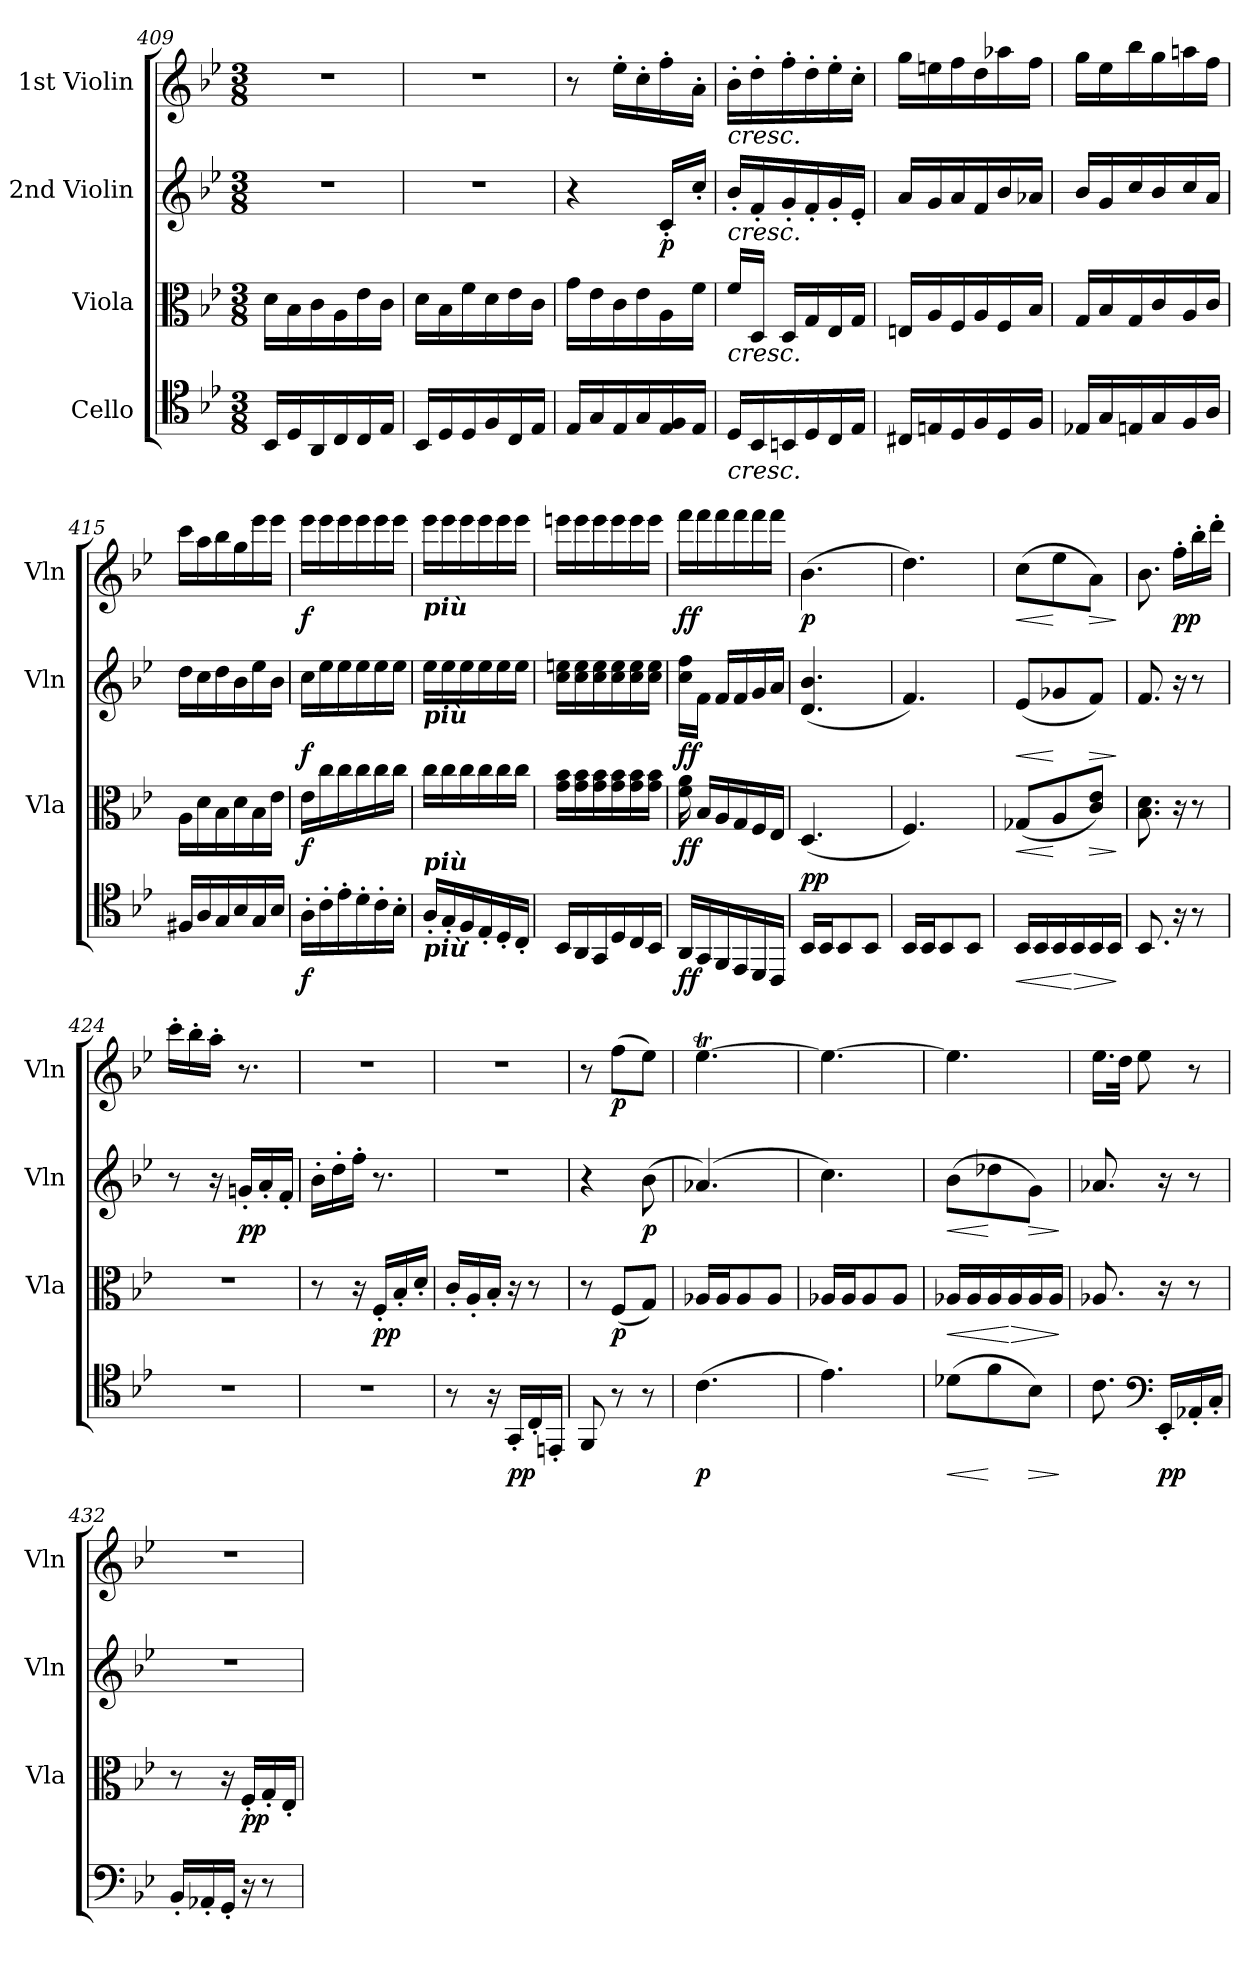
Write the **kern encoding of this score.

**kern	**dynam	**kern	**dynam	**kern	**dynam	**kern	**dynam
*part4	*part4	*part3	*part3	*part2	*part2	*part1	*part1
*staff4	*staff4	*staff3	*staff3	*staff2	*staff2	*staff1	*staff1
*I"Cello	*	*I"Viola	*	*I"2nd Violin	*	*I"1st Violin	*
*	*	*I'Vla	*	*I'Vln	*	*I'Vln	*
*clefC4	*	*clefC3	*	*clefG2	*	*clefG2	*
*k[b-e-]	*	*k[b-e-]	*	*k[b-e-]	*	*k[b-e-]	*
*B-:	*	*B-:	*	*B-:	*	*B-:	*
*M3/8	*	*M3/8	*	*M3/8	*	*M3/8	*
=409	=409	=409	=409	=409	=409	=409	=409
16BB-LL	.	16dLL	.	4.r	.	4.r	.
16D	.	16B-	.	.	.	.	.
16AA	.	16c	.	.	.	.	.
16C	.	16A	.	.	.	.	.
16C	.	16e-	.	.	.	.	.
16E-JJ	.	16cJJ	.	.	.	.	.
=410	=410	=410	=410	=410	=410	=410	=410
16BB-LL	.	16dLL	.	4.r	.	4.r	.
16D	.	16B-	.	.	.	.	.
16D	.	16f	.	.	.	.	.
16F	.	16d	.	.	.	.	.
16C	.	16e-	.	.	.	.	.
16E-JJ	.	16cJJ	.	.	.	.	.
=411	=411	=411	=411	=411	=411	=411	=411
16E-LL	.	16gLL	.	4r	.	8r	.
16G	.	16e-	.	.	.	.	.
16E-	.	16c	.	.	.	16ee-'LL	.
16G	.	16e-	.	.	.	16cc'	.
16E- 16F	.	16A	.	16c'LL	p	16ff'	.
16E-JJ	.	16fJJ	.	16cc'JJ	.	16a'JJ	.
=412	=412	=412	=412	=412	=412	=412	=412
!	!	!	!	!	!	!LO:TX:b:i:t=cresc.	!
!	!	!	!	!LO:TX:b:i:t=cresc.	!	!	!
!	!	!LO:TX:b:i:t=cresc.	!	!	!	!	!
!LO:TX:b:i:t=cresc.	!	!	!	!	!	!	!
16DLL	.	16fLL	.	16b-'LL	.	16b-'LL	.
16BB-	.	16DJJ	.	16f'	.	16dd'	.
16BBn	.	16DLL	.	16g'	.	16ff'	.
16D	.	16G	.	16f'	.	16dd'	.
16C	.	16E-	.	16g'	.	16ee-'	.
16E-JJ	.	16GJJ	.	16e-'JJ	.	16cc'JJ	.
=413	=413	=413	=413	=413	=413	=413	=413
16C#XLL	.	16EnLL	.	16aLL	.	16ggLL	.
16En	.	16A	.	16g	.	16een	.
16D	.	16F	.	16a	.	16ff	.
16F	.	16A	.	16f	.	16dd	.
16D	.	16F	.	16b-	.	16aa-X	.
16FJJ	.	16B-JJ	.	16a-XJJ	.	16ffJJ	.
=414	=414	=414	=414	=414	=414	=414	=414
16E-XLL	.	16GLL	.	16b-LL	.	16ggLL	.
16G	.	16B-	.	16g	.	16ee-	.
16En	.	16G	.	16cc	.	16bb-	.
16G	.	16c	.	16b-	.	16gg	.
16F	.	16A	.	16cc	.	16aan	.
16AJJ	.	16cJJ	.	16aJJ	.	16ffJJ	.
=415	=415	=415	=415	=415	=415	=415	=415
16F#XLL	.	16ALL	.	16ddLL	.	16cccLL	.
16A	.	16d	.	16cc	.	16aa	.
16G	.	16B-	.	16dd	.	16bb-	.
16B-	.	16d	.	16b-	.	16gg	.
16G	.	16B-	.	16ee-	.	16eee-	.
16B-JJ	.	16e-JJ	.	16b-JJ	.	16eee-JJ	.
=416	=416	=416	=416	=416	=416	=416	=416
16A'LL	f	16e-LL	f	16ccLL	f	16eee-LL	f
16c'	.	16cc	.	16ee-	.	16eee-	.
16e-'	.	16cc	.	16ee-	.	16eee-	.
16d'	.	16cc	.	16ee-	.	16eee-	.
16c'	.	16cc	.	16ee-	.	16eee-	.
16B-'JJ	.	16ccJJ	.	16ee-JJ	.	16eee-JJ	.
=417	=417	=417	=417	=417	=417	=417	=417
!	!	!	!	!	!	!LO:TX:b:Bi:t=più	!
!	!	!	!	!LO:TX:b:Bi:t=più	!	!	!
!LO:TX:b:Bi:t=più	!	!	!	!	!	!	!
!LO:TX:a:Bi:t=più	!	!	!	!	!	!	!
16A'LL	.	16ccLL	.	16ee-LL	.	16eee-LL	.
16G'	.	16cc	.	16ee-	.	16eee-	.
16F'	.	16cc	.	16ee-	.	16eee-	.
16E-'	.	16cc	.	16ee-	.	16eee-	.
16D'	.	16cc	.	16ee-	.	16eee-	.
16C'JJ	.	16ccJJ	.	16ee-JJ	.	16eee-JJ	.
=418	=418	=418	=418	=418	=418	=418	=418
16BB-LL	.	16g 16b-LL	.	16cc 16eenLL	.	16eeenLL	.
16AA	.	16g 16b-	.	16cc 16ee	.	16eee	.
16GG	.	16g 16b-	.	16cc 16ee	.	16eee	.
16D	.	16g 16b-	.	16cc 16ee	.	16eee	.
16C	.	16g 16b-	.	16cc 16ee	.	16eee	.
16BB-JJ	.	16g 16b-JJ	.	16cc 16eeJJ	.	16eeeJJ	.
=419	=419	=419	=419	=419	=419	=419	=419
16AALL	ff	16f 16a	ff	16cc 16ffLL	ff	16fffLL	ff
16GG	.	16B-LL	.	16fJJ	.	16fff	.
16FF	.	16A	.	16fLL	.	16fff	.
16EE-	.	16G	.	16f	.	16fff	.
16DD	.	16F	.	16g	.	16fff	.
16CCJJ	.	16E-JJ	.	16aJJ	.	16fffJJ	.
=420	=420	=420	=420	=420	=420	=420	=420
!	!LO:DY:a	!	!	!	!	!	!
16BB-LL	pp	(4.D	.	(4.d 4.b-	.	(4.b-	p
16BB-J	.	.	.	.	.	.	.
8BB-	.	.	.	.	.	.	.
8BB-J	.	.	.	.	.	.	.
=421	=421	=421	=421	=421	=421	=421	=421
16BB-LL	.	4.F)	.	4.f)	.	4.dd)	.
16BB-J	.	.	.	.	.	.	.
8BB-	.	.	.	.	.	.	.
8BB-J	.	.	.	.	.	.	.
=422	=422	=422	=422	=422	=422	=422	=422
!	!LO:HP:b	!	!LO:HP:b	!	!LO:HP:b	!	!LO:HP:b
16BB-LL	<	(8G-XL	<	(8e-L	<	(8ccL	<
16BB-	.	.	.	.	.	.	.
16BB-	.	8A	[	8g-X	[	8ee-	[
!	!LO:HP:n=1:b	!	!	!	!	!	!
16BB-	[ >	.	.	.	.	.	.
!	!	!	!LO:HP:b	!	!LO:HP:b	!	!LO:HP:b
16BB-	.	8c 8e-J)	>	8fJ)	>	8aJ)	>
16BB-JJ	.	.	.	.	.	.	.
.	]	.	]	.	]	.	]
=423	=423	=423	=423	=423	=423	=423	=423
8.BB-	.	8.B- 8.d	.	8.f	.	8.b-	.
16r	.	16r	.	16r	.	16ff'LL	pp
8r	.	8r	.	8r	.	16bb-'	.
.	.	.	.	.	.	16ddd'JJ	.
=424	=424	=424	=424	=424	=424	=424	=424
4.r	.	4.r	.	8r	.	16ccc'LL	.
.	.	.	.	.	.	16bb-'	.
.	.	.	.	16r	.	16aa'JJ	.
.	.	.	.	16gn'LL	pp	8.r	.
.	.	.	.	16a'	.	.	.
.	.	.	.	16f'JJ	.	.	.
=425	=425	=425	=425	=425	=425	=425	=425
4.r	.	8r	.	16b-'LL	.	4.r	.
.	.	.	.	16dd'	.	.	.
.	.	16r	.	16ff'JJ	.	.	.
.	.	16F'LL	pp	8.r	.	.	.
.	.	16B-'	.	.	.	.	.
.	.	16d'JJ	.	.	.	.	.
=426	=426	=426	=426	=426	=426	=426	=426
8r	.	16c'LL	.	4.r	.	4.r	.
.	.	16A'	.	.	.	.	.
16r	.	16B-'JJ	.	.	.	.	.
16GG'LL	pp	16r	.	.	.	.	.
16C'	.	8r	.	.	.	.	.
16EEn'JJ	.	.	.	.	.	.	.
=427	=427	=427	=427	=427	=427	=427	=427
8FF	.	8r	.	4r	.	8r	.
8r	.	(8FL	p	.	.	(8ffL	p
8r	.	8GJ)	.	(8b-	p	8ee-J)	.
=428	=428	=428	=428	=428	=428	=428	=428
(4.c	p	16A-XLL	.	(4.a-X)	.	[4.ee-T	.
.	.	16A-J	.	.	.	.	.
.	.	8A-	.	.	.	.	.
.	.	8A-J	.	.	.	.	.
=429	=429	=429	=429	=429	=429	=429	=429
4.e-)	.	16A-XLL	.	4.cc)	.	4.ee-_	.
.	.	16A-J	.	.	.	.	.
.	.	8A-	.	.	.	.	.
.	.	8A-J	.	.	.	.	.
=430	=430	=430	=430	=430	=430	=430	=430
!	!LO:HP:b	!	!LO:HP:b	!	!LO:HP:b	!	!
(8d-XL	<	16A-XLL	<	(8b-L	<	4.ee-]	.
.	.	16A-	.	.	.	.	.
8f	[	16A-	.	8dd-X	[	.	.
!	!	!	!LO:HP:n=1:b	!	!	!	!
.	.	16A-	[ >	.	.	.	.
!	!LO:HP:b	!	!	!	!LO:HP:b	!	!
8B-J)	>	16A-	.	8gJ)	>	.	.
.	.	16A-JJ	.	.	.	.	.
.	]	.	]	.	]	.	.
=431	=431	=431	=431	=431	=431	=431	=431
8.c	.	8.A-X	.	8.a-X	.	16.ee-LL	.
.	.	.	.	.	.	32ddJJk	.
.	.	.	.	.	.	8ee-	.
*clefF4	*	*	*	*	*	*	*
16EE-'LL	pp	16r	.	16r	.	.	.
16AA-X'	.	8r	.	8r	.	8r	.
16C'JJ	.	.	.	.	.	.	.
=432	=432	=432	=432	=432	=432	=432	=432
16BB-'LL	.	8r	.	4.r	.	4.r	.
16AA-X'	.	.	.	.	.	.	.
16GG'JJ	.	16r	.	.	.	.	.
16r	.	16F'LL	pp	.	.	.	.
8r	.	16G'	.	.	.	.	.
.	.	16E-'JJ	.	.	.	.	.
=	=	=	=	=	=	=	=
*-	*-	*-	*-	*-	*-	*-	*-
